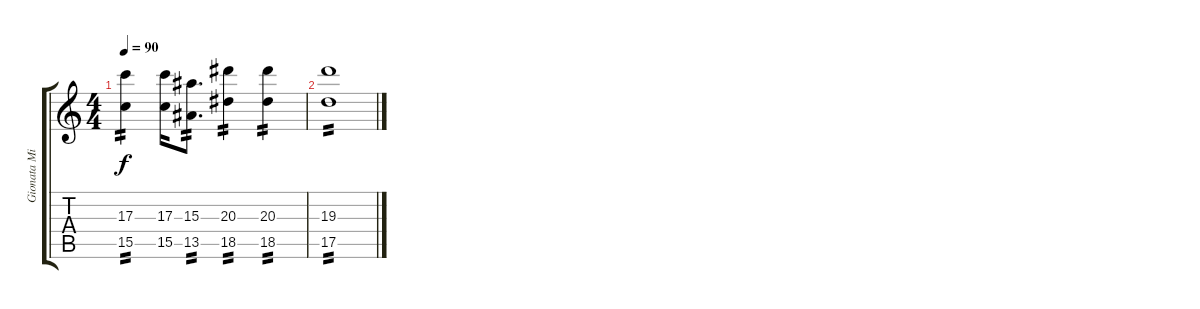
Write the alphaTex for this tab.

\track ("Gionata Mirai" "Gionata Mi") {instrument overdrivenguitar}
\staff {score tabs}
\tuning (E4 B3 G3 D3 A2 D2) {hide}
\ts (4 4)
\tempo 90
\clef g2
\ks c
(17.3 15.5).4{tp 2 dy f} (17.3 15.5).16 (15.3 13.5).8{d tp 2} (20.3 18.5).4{tp 2} (20.3 18.5).4{tp 2} |
(19.3 17.5).1{tp 2}
